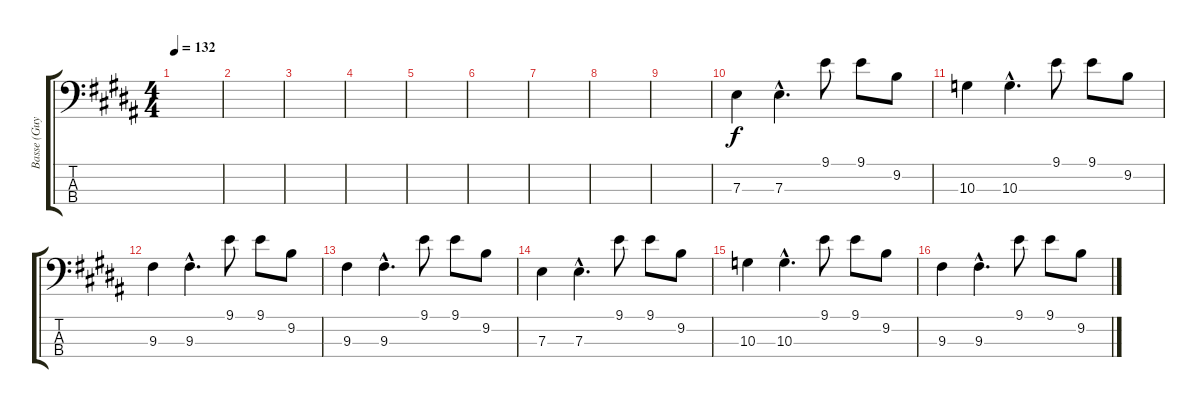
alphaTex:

\track ("Basse (Guy Berryman)" "Basse (Guy") {instrument electricbassfinger}
\staff {score tabs}
\tuning (G2 D2 A1 E1) {hide}
\ts (4 4)
\tempo 132
\clef f4
\ks b
|
|
|
|
|
|
|
|
|
7.3.4 7.3{hac}.4{d} 9.1.8 9.1.8 9.2.8 |
10.3.4 10.3{hac}.4{d} 9.1.8 9.1.8 9.2.8 |
9.3.4 9.3{hac}.4{d} 9.1.8 9.1.8 9.2.8 |
9.3.4 9.3{hac}.4{d} 9.1.8 9.1.8 9.2.8 |
7.3.4 7.3{hac}.4{d} 9.1.8 9.1.8 9.2.8 |
10.3.4 10.3{hac}.4{d} 9.1.8 9.1.8 9.2.8 |
9.3.4 9.3{hac}.4{d} 9.1.8 9.1.8 9.2.8
